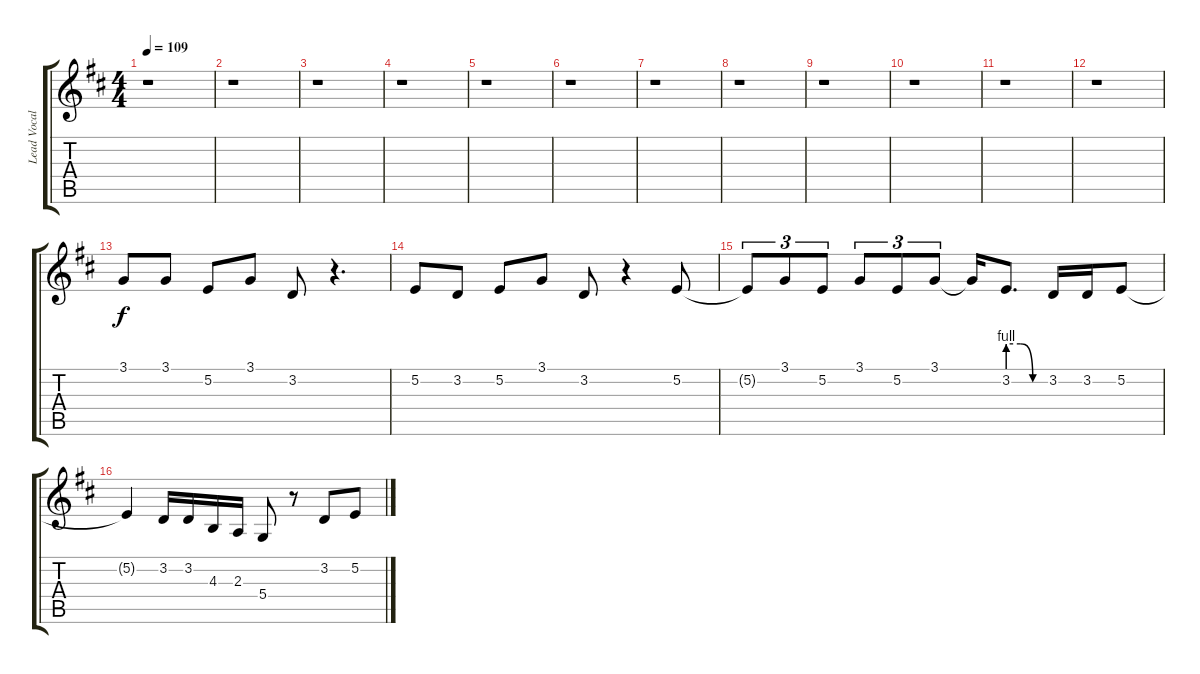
\track ("Lead Vocals" "Lead Vocal") {instrument lead1square}
\staff {score tabs}
\tuning (E4 B3 G3 D3 A2 E2) {hide}
\ts (4 4)
\tempo 109
\clef g2
\ks d
r.1{dy f} |
r.1 |
r.1 |
r.1 |
r.1 |
r.1 |
r.1 |
r.1 |
r.1 |
r.1 |
r.1 |
r.1 |
3.1.8 3.1.8 5.2.8 3.1.8 3.2.8 r.4{d} |
5.2.8 3.2.8 5.2.8 3.1.8 3.2.8 r.4 5.2.8 |
5.2{t}.8{tu (3 2)} 3.1.8{tu (3 2)} 5.2.8{tu (3 2)} 3.1.8{tu (3 2)} 5.2.8{tu (3 2)} 3.1.8{tu (3 2)} 3.1{t}.16 3.2{be (custom 0 4 20 4 40 0 60 0)}.8{d} 3.2.16 3.2.16 5.2.8 |
5.2{t}.4 3.2.16 3.2.16 4.3.16 2.3.16 5.4.8 r.8 3.2.8 5.2.8
